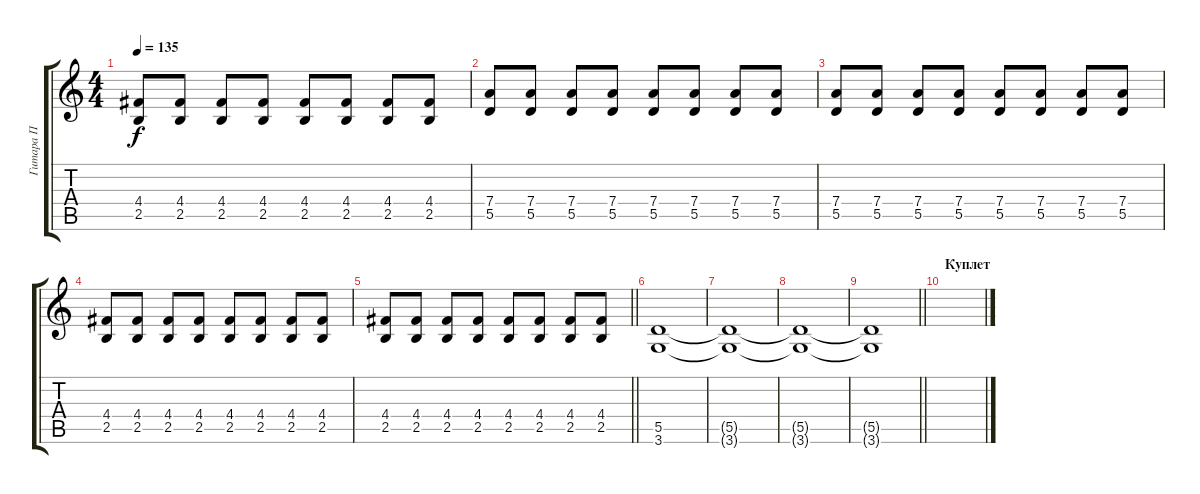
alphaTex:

\track ("Гитара П" "Гитара П") {instrument distortionguitar}
\staff {score tabs}
\tuning (E4 B3 G3 D3 A2 E2) {hide}
\ts (4 4)
\tempo 135
\clef g2
\ks c
(4.4 2.5).8{dy f} (4.4 2.5).8 (4.4 2.5).8 (4.4 2.5).8 (4.4 2.5).8 (4.4 2.5).8 (4.4 2.5).8 (4.4 2.5).8 |
(7.4 5.5).8 (7.4 5.5).8 (7.4 5.5).8 (7.4 5.5).8 (7.4 5.5).8 (7.4 5.5).8 (7.4 5.5).8 (7.4 5.5).8 |
(7.4 5.5).8 (7.4 5.5).8 (7.4 5.5).8 (7.4 5.5).8 (7.4 5.5).8 (7.4 5.5).8 (7.4 5.5).8 (7.4 5.5).8 |
(4.4 2.5).8 (4.4 2.5).8 (4.4 2.5).8 (4.4 2.5).8 (4.4 2.5).8 (4.4 2.5).8 (4.4 2.5).8 (4.4 2.5).8 |
\barLineRight lightlight
(4.4 2.5).8 (4.4 2.5).8 (4.4 2.5).8 (4.4 2.5).8 (4.4 2.5).8 (4.4 2.5).8 (4.4 2.5).8 (4.4 2.5).8 |
(5.5 3.6).1 |
(5.5{t} 3.6{t}).1 |
(5.5{t} 3.6{t}).1 |
\barLineRight lightlight
(5.5{t} 3.6{t}).1 |
\section ("" "Куплет")
